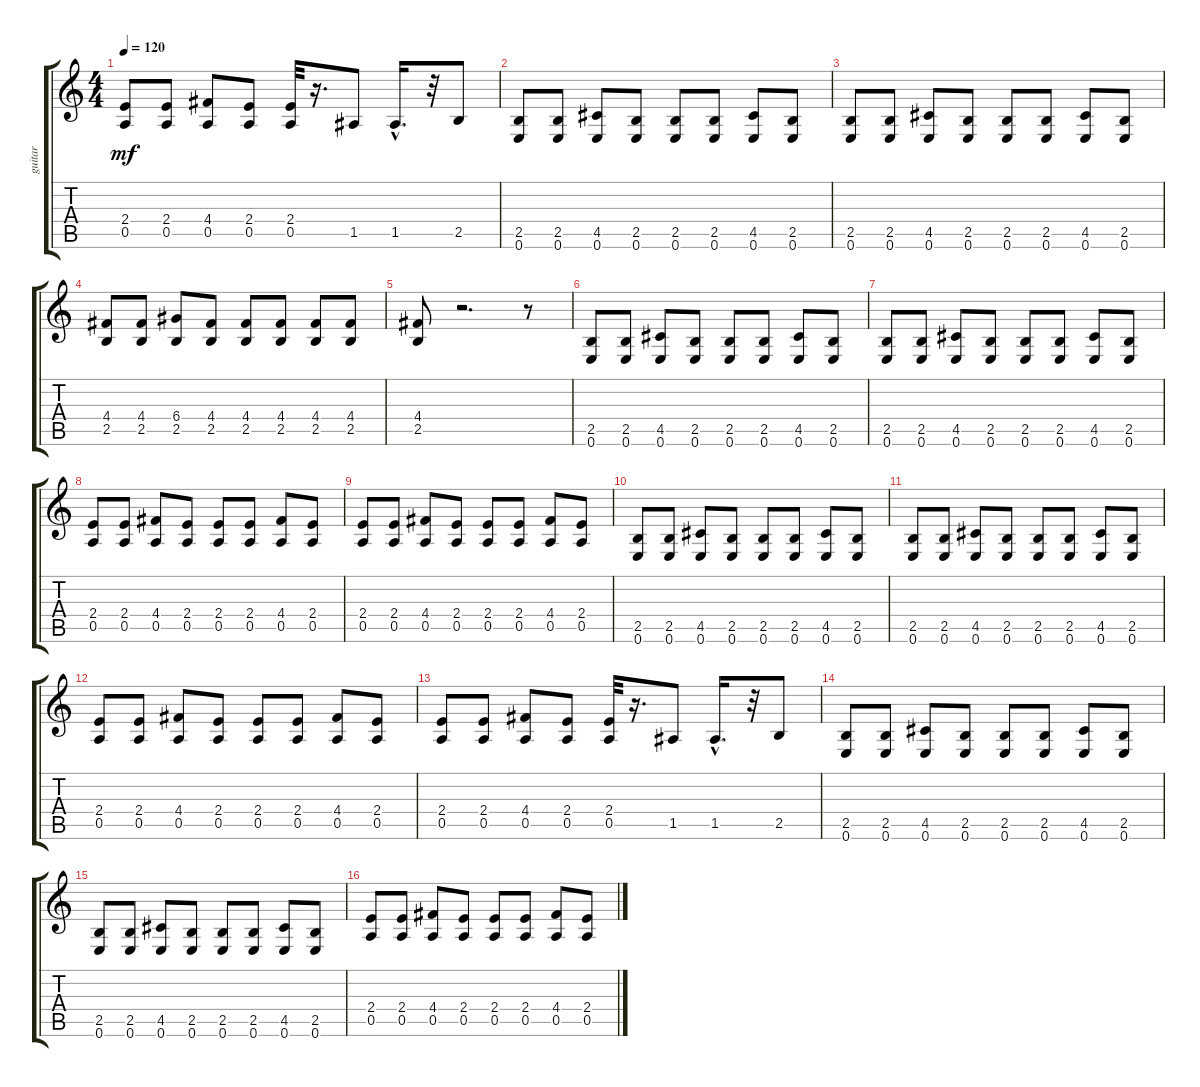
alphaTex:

\track ("guitar" "guitar") {instrument overdrivenguitar}
\staff {score tabs}
\tuning (E4 B3 G3 D3 A2 E2) {hide}
\ts (4 4)
\tempo 120
\clef g2
\ks c
(2.4 0.5).8{dy mf} (2.4 0.5).8 (4.4 0.5).8 (2.4 0.5).8 (2.4 0.5).32 r.16{d} 1.5.8 1.5{hac}.16{d} r.32 2.5.8 |
(2.5 0.6).8 (2.5 0.6).8 (4.5 0.6).8 (2.5 0.6).8 (2.5 0.6).8 (2.5 0.6).8 (4.5 0.6).8 (2.5 0.6).8 |
(2.5 0.6).8 (2.5 0.6).8 (4.5 0.6).8 (2.5 0.6).8 (2.5 0.6).8 (2.5 0.6).8 (4.5 0.6).8 (2.5 0.6).8 |
(4.4 2.5).8 (4.4 2.5).8 (6.4 2.5).8 (4.4 2.5).8 (4.4 2.5).8 (4.4 2.5).8 (4.4 2.5).8 (4.4 2.5).8 |
(4.4 2.5).8 r.2{d} r.8 |
(2.5 0.6).8 (2.5 0.6).8 (4.5 0.6).8 (2.5 0.6).8 (2.5 0.6).8 (2.5 0.6).8 (4.5 0.6).8 (2.5 0.6).8 |
(2.5 0.6).8 (2.5 0.6).8 (4.5 0.6).8 (2.5 0.6).8 (2.5 0.6).8 (2.5 0.6).8 (4.5 0.6).8 (2.5 0.6).8 |
(2.4 0.5).8 (2.4 0.5).8 (4.4 0.5).8 (2.4 0.5).8 (2.4 0.5).8 (2.4 0.5).8 (4.4 0.5).8 (2.4 0.5).8 |
(2.4 0.5).8 (2.4 0.5).8 (4.4 0.5).8 (2.4 0.5).8 (2.4 0.5).8 (2.4 0.5).8 (4.4 0.5).8 (2.4 0.5).8 |
(2.5 0.6).8 (2.5 0.6).8 (4.5 0.6).8 (2.5 0.6).8 (2.5 0.6).8 (2.5 0.6).8 (4.5 0.6).8 (2.5 0.6).8 |
(2.5 0.6).8 (2.5 0.6).8 (4.5 0.6).8 (2.5 0.6).8 (2.5 0.6).8 (2.5 0.6).8 (4.5 0.6).8 (2.5 0.6).8 |
(2.4 0.5).8 (2.4 0.5).8 (4.4 0.5).8 (2.4 0.5).8 (2.4 0.5).8 (2.4 0.5).8 (4.4 0.5).8 (2.4 0.5).8 |
(2.4 0.5).8 (2.4 0.5).8 (4.4 0.5).8 (2.4 0.5).8 (2.4 0.5).32 r.16{d} 1.5.8 1.5{hac}.16{d} r.32 2.5.8 |
(2.5 0.6).8 (2.5 0.6).8 (4.5 0.6).8 (2.5 0.6).8 (2.5 0.6).8 (2.5 0.6).8 (4.5 0.6).8 (2.5 0.6).8 |
(2.5 0.6).8 (2.5 0.6).8 (4.5 0.6).8 (2.5 0.6).8 (2.5 0.6).8 (2.5 0.6).8 (4.5 0.6).8 (2.5 0.6).8 |
(2.4 0.5).8 (2.4 0.5).8 (4.4 0.5).8 (2.4 0.5).8 (2.4 0.5).8 (2.4 0.5).8 (4.4 0.5).8 (2.4 0.5).8
